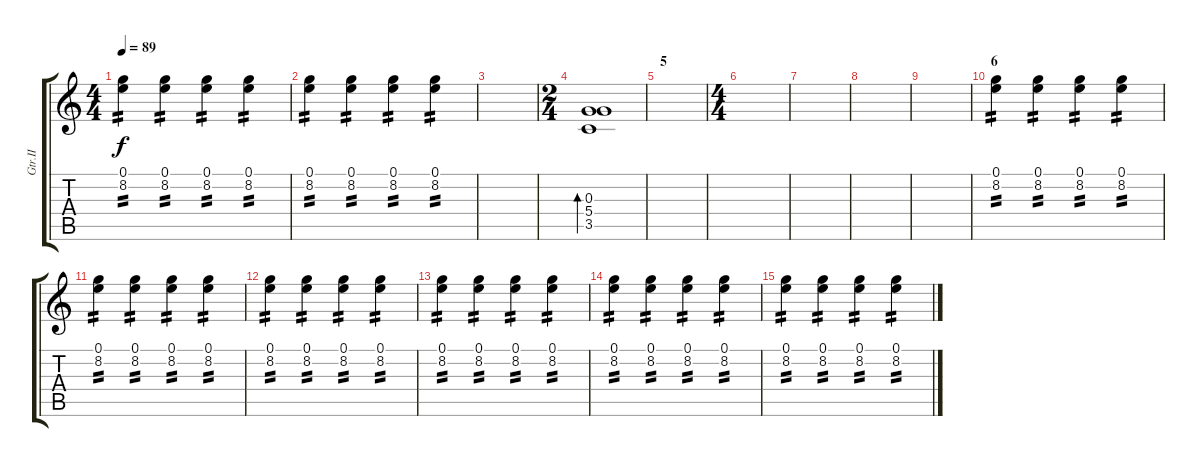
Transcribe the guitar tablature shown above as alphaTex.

\track ("Gtr.II" "Gtr.II") {instrument distortionguitar}
\staff {score tabs}
\tuning (E4 B3 G3 D3 A2 E2) {hide}
\ts (4 4)
\tempo 89
\clef g2
\ks c
(0.1 8.2).4{tp 2 dy f} (0.1 8.2).4{tp 2} (0.1 8.2).4{tp 2} (0.1 8.2).4{tp 2} |
(0.1 8.2).4{tp 2} (0.1 8.2).4{tp 2} (0.1 8.2).4{tp 2} (0.1 8.2).4{tp 2} |
|
\ts (2 4)
(0.3 5.4 3.5).1{bd 240} |
\section ("" "5")
|
\ts (4 4)
|
|
|
|
\section ("" "6")
(0.1 8.2).4{tp 2} (0.1 8.2).4{tp 2} (0.1 8.2).4{tp 2} (0.1 8.2).4{tp 2} |
(0.1 8.2).4{tp 2} (0.1 8.2).4{tp 2} (0.1 8.2).4{tp 2} (0.1 8.2).4{tp 2} |
(0.1 8.2).4{tp 2} (0.1 8.2).4{tp 2} (0.1 8.2).4{tp 2} (0.1 8.2).4{tp 2} |
(0.1 8.2).4{tp 2} (0.1 8.2).4{tp 2} (0.1 8.2).4{tp 2} (0.1 8.2).4{tp 2} |
(0.1 8.2).4{tp 2} (0.1 8.2).4{tp 2} (0.1 8.2).4{tp 2} (0.1 8.2).4{tp 2} |
(0.1 8.2).4{tp 2} (0.1 8.2).4{tp 2} (0.1 8.2).4{tp 2} (0.1 8.2).4{tp 2}
